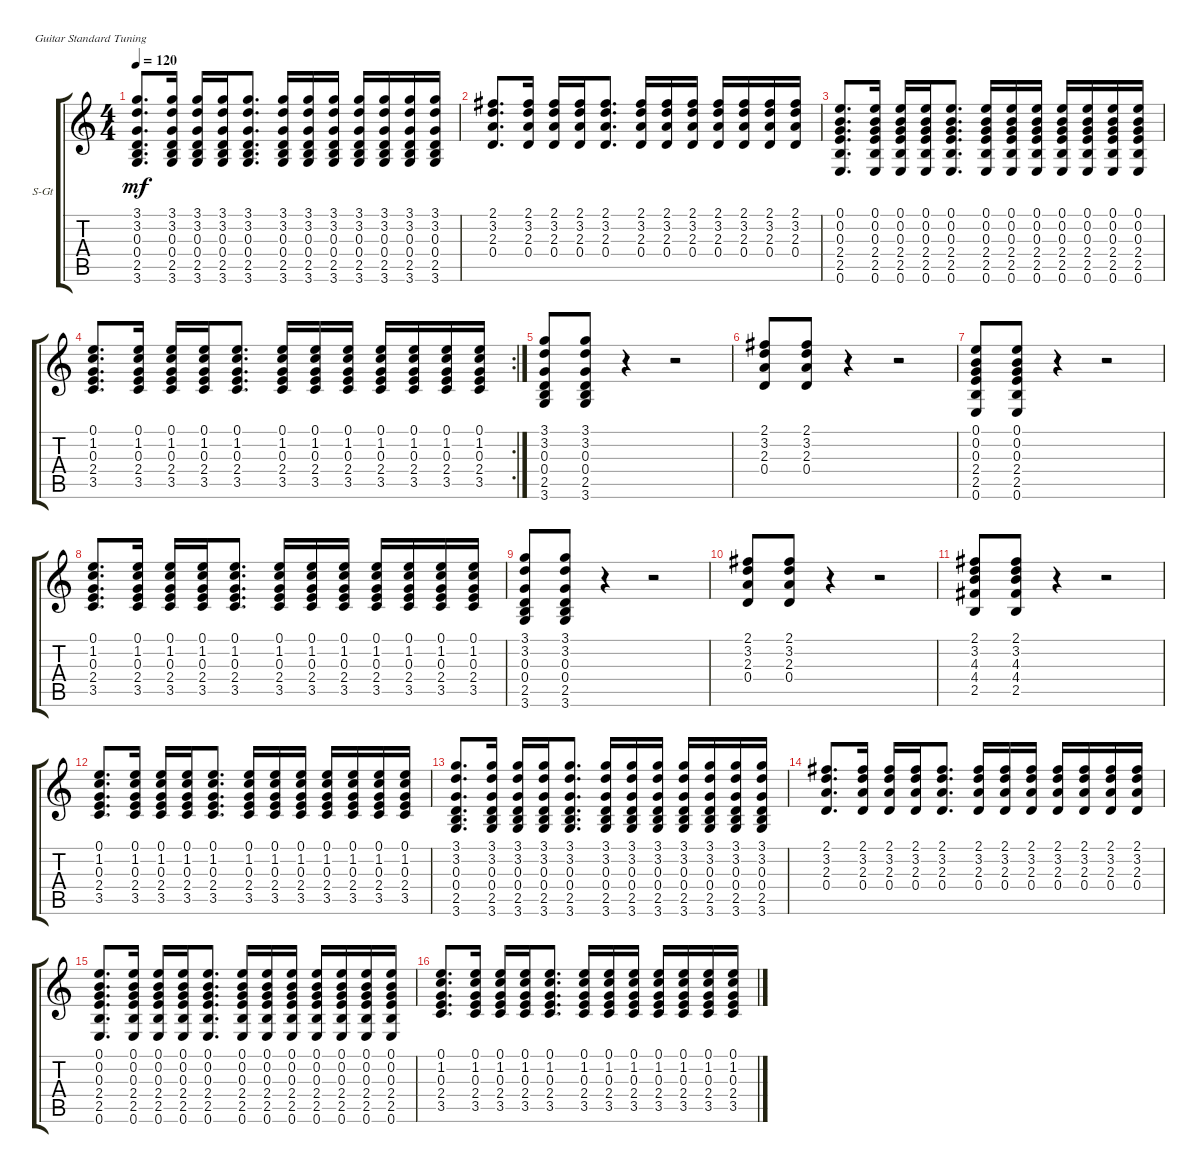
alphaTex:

\defaultSystemsLayout 4
\bracketExtendMode groupsimilarinstruments
\firstSystemTrackNameOrientation horizontal
\otherSystemsTrackNameOrientation horizontal
\track ("Steel Guitar" "S-Gt") {instrument acousticguitarsteel}
\staff {score tabs}
\tuning (E4 B3 G3 D3 A2 E2)
\ts (4 4)
\tempo 120
\clef g2
\ks c
(3.6 0.4 0.3 3.2 2.5 3.1).8{d dy mf} (3.6 0.4 0.3 3.2 2.5 3.1).16 (3.6 0.4 0.3 3.2 2.5 3.1).16 (3.6 0.4 0.3 3.2 2.5 3.1).16 (3.6 0.4 0.3 3.2 2.5 3.1).8{d} (3.6 0.4 0.3 3.2 2.5 3.1).16 (3.6 0.4 0.3 3.2 2.5 3.1).16 (3.6 0.4 0.3 3.2 2.5 3.1).16 (3.6 0.4 0.3 3.2 2.5 3.1).16 (3.6 0.4 0.3 3.2 2.5 3.1).16 (3.6 0.4 0.3 3.2 2.5 3.1).16 (3.6 0.4 0.3 3.2 2.5 3.1).16 |
(0.4 2.3 3.2 2.1).8{d} (0.4 2.3 3.2 2.1).16 (0.4 2.3 3.2 2.1).16 (0.4 2.3 3.2 2.1).16 (0.4 2.3 3.2 2.1).8{d} (0.4 2.3 3.2 2.1).16 (0.4 2.3 3.2 2.1).16 (0.4 2.3 3.2 2.1).16 (0.4 2.3 3.2 2.1).16 (0.4 2.3 3.2 2.1).16 (0.4 2.3 3.2 2.1).16 (0.4 2.3 3.2 2.1).16 |
(0.6 2.4 0.3 0.2 2.5 0.1).8{d} (0.6 2.4 0.3 0.2 2.5 0.1).16 (0.6 2.4 0.3 0.2 2.5 0.1).16 (0.6 2.4 0.3 0.2 2.5 0.1).16 (0.6 2.4 0.3 0.2 2.5 0.1).8{d} (0.6 2.4 0.3 0.2 2.5 0.1).16 (0.6 2.4 0.3 0.2 2.5 0.1).16 (0.6 2.4 0.3 0.2 2.5 0.1).16 (0.6 2.4 0.3 0.2 2.5 0.1).16 (0.6 2.4 0.3 0.2 2.5 0.1).16 (0.6 2.4 0.3 0.2 2.5 0.1).16 (0.6 2.4 0.3 0.2 2.5 0.1).16 |
\rc 2
(2.4 0.3 1.2 3.5 0.1).8{d} (2.4 0.3 1.2 3.5 0.1).16 (2.4 0.3 1.2 3.5 0.1).16 (2.4 0.3 1.2 3.5 0.1).16 (2.4 0.3 1.2 3.5 0.1).8{d} (2.4 0.3 1.2 3.5 0.1).16 (2.4 0.3 1.2 3.5 0.1).16 (2.4 0.3 1.2 3.5 0.1).16 (2.4 0.3 1.2 3.5 0.1).16 (2.4 0.3 1.2 3.5 0.1).16 (2.4 0.3 1.2 3.5 0.1).16 (2.4 0.3 1.2 3.5 0.1).16 |
(3.6 2.5 0.4 0.3 3.2 3.1).8 (3.6 2.5 0.4 0.3 3.2 3.1).8 r.4 r.2 |
(0.4 2.3 3.2 2.1).8 (0.4 2.3 3.2 2.1).8 r.4 r.2 |
(0.6 2.5 2.4 0.3 0.2 0.1).8 (0.6 2.5 2.4 0.3 0.2 0.1).8 r.4 r.2 |
(2.4 0.3 1.2 3.5 0.1).8{d} (2.4 0.3 1.2 3.5 0.1).16 (2.4 0.3 1.2 3.5 0.1).16 (2.4 0.3 1.2 3.5 0.1).16 (2.4 0.3 1.2 3.5 0.1).8{d} (2.4 0.3 1.2 3.5 0.1).16 (2.4 0.3 1.2 3.5 0.1).16 (2.4 0.3 1.2 3.5 0.1).16 (2.4 0.3 1.2 3.5 0.1).16 (2.4 0.3 1.2 3.5 0.1).16 (2.4 0.3 1.2 3.5 0.1).16 (2.4 0.3 1.2 3.5 0.1).16 |
(3.6 2.5 0.4 0.3 3.2 3.1).8 (3.6 2.5 0.4 0.3 3.2 3.1).8 r.4 r.2 |
(0.4 2.3 3.2 2.1).8 (0.4 2.3 3.2 2.1).8 r.4 r.2 |
(2.5 4.4 4.3 3.2 2.1).8 (2.5 4.4 4.3 3.2 2.1).8 r.4 r.2 |
(2.4 0.3 1.2 3.5 0.1).8{d} (2.4 0.3 1.2 3.5 0.1).16 (2.4 0.3 1.2 3.5 0.1).16 (2.4 0.3 1.2 3.5 0.1).16 (2.4 0.3 1.2 3.5 0.1).8{d} (2.4 0.3 1.2 3.5 0.1).16 (2.4 0.3 1.2 3.5 0.1).16 (2.4 0.3 1.2 3.5 0.1).16 (2.4 0.3 1.2 3.5 0.1).16 (2.4 0.3 1.2 3.5 0.1).16 (2.4 0.3 1.2 3.5 0.1).16 (2.4 0.3 1.2 3.5 0.1).16 |
(3.6 0.4 0.3 3.2 2.5 3.1).8{d} (3.6 0.4 0.3 3.2 2.5 3.1).16 (3.6 0.4 0.3 3.2 2.5 3.1).16 (3.6 0.4 0.3 3.2 2.5 3.1).16 (3.6 0.4 0.3 3.2 2.5 3.1).8{d} (3.6 0.4 0.3 3.2 2.5 3.1).16 (3.6 0.4 0.3 3.2 2.5 3.1).16 (3.6 0.4 0.3 3.2 2.5 3.1).16 (3.6 0.4 0.3 3.2 2.5 3.1).16 (3.6 0.4 0.3 3.2 2.5 3.1).16 (3.6 0.4 0.3 3.2 2.5 3.1).16 (3.6 0.4 0.3 3.2 2.5 3.1).16 |
(0.4 2.3 3.2 2.1).8{d} (0.4 2.3 3.2 2.1).16 (0.4 2.3 3.2 2.1).16 (0.4 2.3 3.2 2.1).16 (0.4 2.3 3.2 2.1).8{d} (0.4 2.3 3.2 2.1).16 (0.4 2.3 3.2 2.1).16 (0.4 2.3 3.2 2.1).16 (0.4 2.3 3.2 2.1).16 (0.4 2.3 3.2 2.1).16 (0.4 2.3 3.2 2.1).16 (0.4 2.3 3.2 2.1).16 |
(0.6 2.4 0.3 0.2 2.5 0.1).8{d} (0.6 2.4 0.3 0.2 2.5 0.1).16 (0.6 2.4 0.3 0.2 2.5 0.1).16 (0.6 2.4 0.3 0.2 2.5 0.1).16 (0.6 2.4 0.3 0.2 2.5 0.1).8{d} (0.6 2.4 0.3 0.2 2.5 0.1).16 (0.6 2.4 0.3 0.2 2.5 0.1).16 (0.6 2.4 0.3 0.2 2.5 0.1).16 (0.6 2.4 0.3 0.2 2.5 0.1).16 (0.6 2.4 0.3 0.2 2.5 0.1).16 (0.6 2.4 0.3 0.2 2.5 0.1).16 (0.6 2.4 0.3 0.2 2.5 0.1).16 |
(2.4 0.3 1.2 3.5 0.1).8{d} (2.4 0.3 1.2 3.5 0.1).16 (2.4 0.3 1.2 3.5 0.1).16 (2.4 0.3 1.2 3.5 0.1).16 (2.4 0.3 1.2 3.5 0.1).8{d} (2.4 0.3 1.2 3.5 0.1).16 (2.4 0.3 1.2 3.5 0.1).16 (2.4 0.3 1.2 3.5 0.1).16 (2.4 0.3 1.2 3.5 0.1).16 (2.4 0.3 1.2 3.5 0.1).16 (2.4 0.3 1.2 3.5 0.1).16 (2.4 0.3 1.2 3.5 0.1).16
